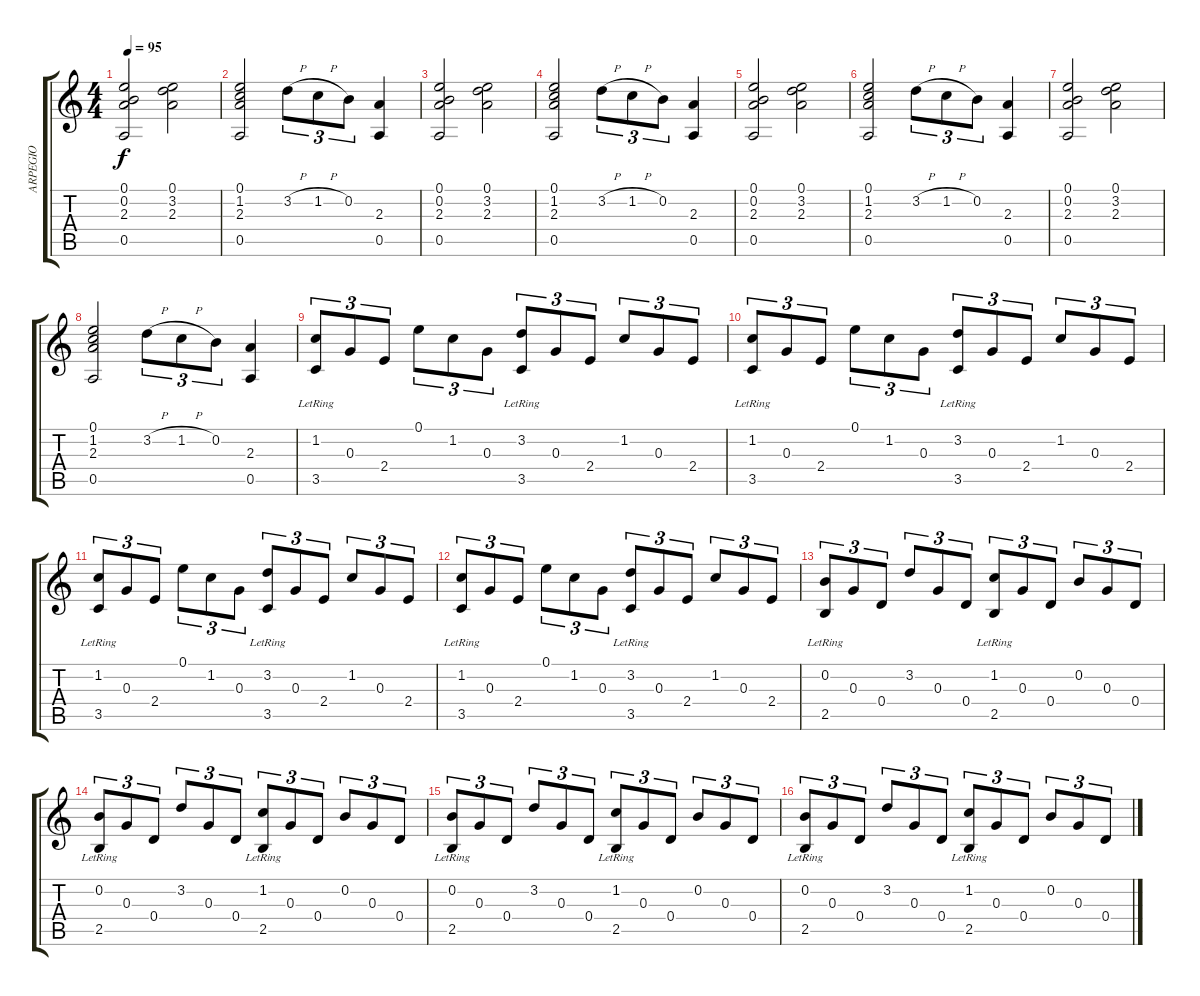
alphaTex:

\track ("ARPEGIO" "ARPEGIO") {instrument acousticguitarnylon}
\staff {score tabs}
\tuning (E4 B3 G3 D3 A2 E2) {hide}
\ts (4 4)
\tempo 95
\clef g2
\ks c
(0.1 0.2 2.3 0.5).2{dy f} (0.1 3.2 2.3).2 |
(0.1 1.2 2.3 0.5).2 3.2{h}.8{tu (3 2)} 1.2{h}.8{tu (3 2)} 0.2.8{tu (3 2)} (2.3 0.5).4 |
(0.1 0.2 2.3 0.5).2 (0.1 3.2 2.3).2 |
(0.1 1.2 2.3 0.5).2 3.2{h}.8{tu (3 2)} 1.2{h}.8{tu (3 2)} 0.2.8{tu (3 2)} (2.3 0.5).4 |
(0.1 0.2 2.3 0.5).2 (0.1 3.2 2.3).2 |
(0.1 1.2 2.3 0.5).2 3.2{h}.8{tu (3 2)} 1.2{h}.8{tu (3 2)} 0.2.8{tu (3 2)} (2.3 0.5).4 |
(0.1 0.2 2.3 0.5).2 (0.1 3.2 2.3).2 |
(0.1 1.2 2.3 0.5).2 3.2{h}.8{tu (3 2)} 1.2{h}.8{tu (3 2)} 0.2.8{tu (3 2)} (2.3 0.5).4 |
(1.2 3.5{lr}).8{tu (3 2)} 0.3.8{tu (3 2)} 2.4.8{tu (3 2)} 0.1.8{tu (3 2)} 1.2.8{tu (3 2)} 0.3.8{tu (3 2)} (3.2 3.5{lr}).8{tu (3 2)} 0.3.8{tu (3 2)} 2.4.8{tu (3 2)} 1.2.8{tu (3 2)} 0.3.8{tu (3 2)} 2.4.8{tu (3 2)} |
(1.2 3.5{lr}).8{tu (3 2)} 0.3.8{tu (3 2)} 2.4.8{tu (3 2)} 0.1.8{tu (3 2)} 1.2.8{tu (3 2)} 0.3.8{tu (3 2)} (3.2 3.5{lr}).8{tu (3 2)} 0.3.8{tu (3 2)} 2.4.8{tu (3 2)} 1.2.8{tu (3 2)} 0.3.8{tu (3 2)} 2.4.8{tu (3 2)} |
(1.2 3.5{lr}).8{tu (3 2)} 0.3.8{tu (3 2)} 2.4.8{tu (3 2)} 0.1.8{tu (3 2)} 1.2.8{tu (3 2)} 0.3.8{tu (3 2)} (3.2 3.5{lr}).8{tu (3 2)} 0.3.8{tu (3 2)} 2.4.8{tu (3 2)} 1.2.8{tu (3 2)} 0.3.8{tu (3 2)} 2.4.8{tu (3 2)} |
(1.2 3.5{lr}).8{tu (3 2)} 0.3.8{tu (3 2)} 2.4.8{tu (3 2)} 0.1.8{tu (3 2)} 1.2.8{tu (3 2)} 0.3.8{tu (3 2)} (3.2 3.5{lr}).8{tu (3 2)} 0.3.8{tu (3 2)} 2.4.8{tu (3 2)} 1.2.8{tu (3 2)} 0.3.8{tu (3 2)} 2.4.8{tu (3 2)} |
(0.2 2.5{lr}).8{tu (3 2)} 0.3.8{tu (3 2)} 0.4.8{tu (3 2)} 3.2.8{tu (3 2)} 0.3.8{tu (3 2)} 0.4.8{tu (3 2)} (1.2 2.5{lr}).8{tu (3 2)} 0.3.8{tu (3 2)} 0.4.8{tu (3 2)} 0.2.8{tu (3 2)} 0.3.8{tu (3 2)} 0.4.8{tu (3 2)} |
(0.2 2.5{lr}).8{tu (3 2)} 0.3.8{tu (3 2)} 0.4.8{tu (3 2)} 3.2.8{tu (3 2)} 0.3.8{tu (3 2)} 0.4.8{tu (3 2)} (1.2 2.5{lr}).8{tu (3 2)} 0.3.8{tu (3 2)} 0.4.8{tu (3 2)} 0.2.8{tu (3 2)} 0.3.8{tu (3 2)} 0.4.8{tu (3 2)} |
(0.2 2.5{lr}).8{tu (3 2)} 0.3.8{tu (3 2)} 0.4.8{tu (3 2)} 3.2.8{tu (3 2)} 0.3.8{tu (3 2)} 0.4.8{tu (3 2)} (1.2 2.5{lr}).8{tu (3 2)} 0.3.8{tu (3 2)} 0.4.8{tu (3 2)} 0.2.8{tu (3 2)} 0.3.8{tu (3 2)} 0.4.8{tu (3 2)} |
(0.2 2.5{lr}).8{tu (3 2)} 0.3.8{tu (3 2)} 0.4.8{tu (3 2)} 3.2.8{tu (3 2)} 0.3.8{tu (3 2)} 0.4.8{tu (3 2)} (1.2 2.5{lr}).8{tu (3 2)} 0.3.8{tu (3 2)} 0.4.8{tu (3 2)} 0.2.8{tu (3 2)} 0.3.8{tu (3 2)} 0.4.8{tu (3 2)}
